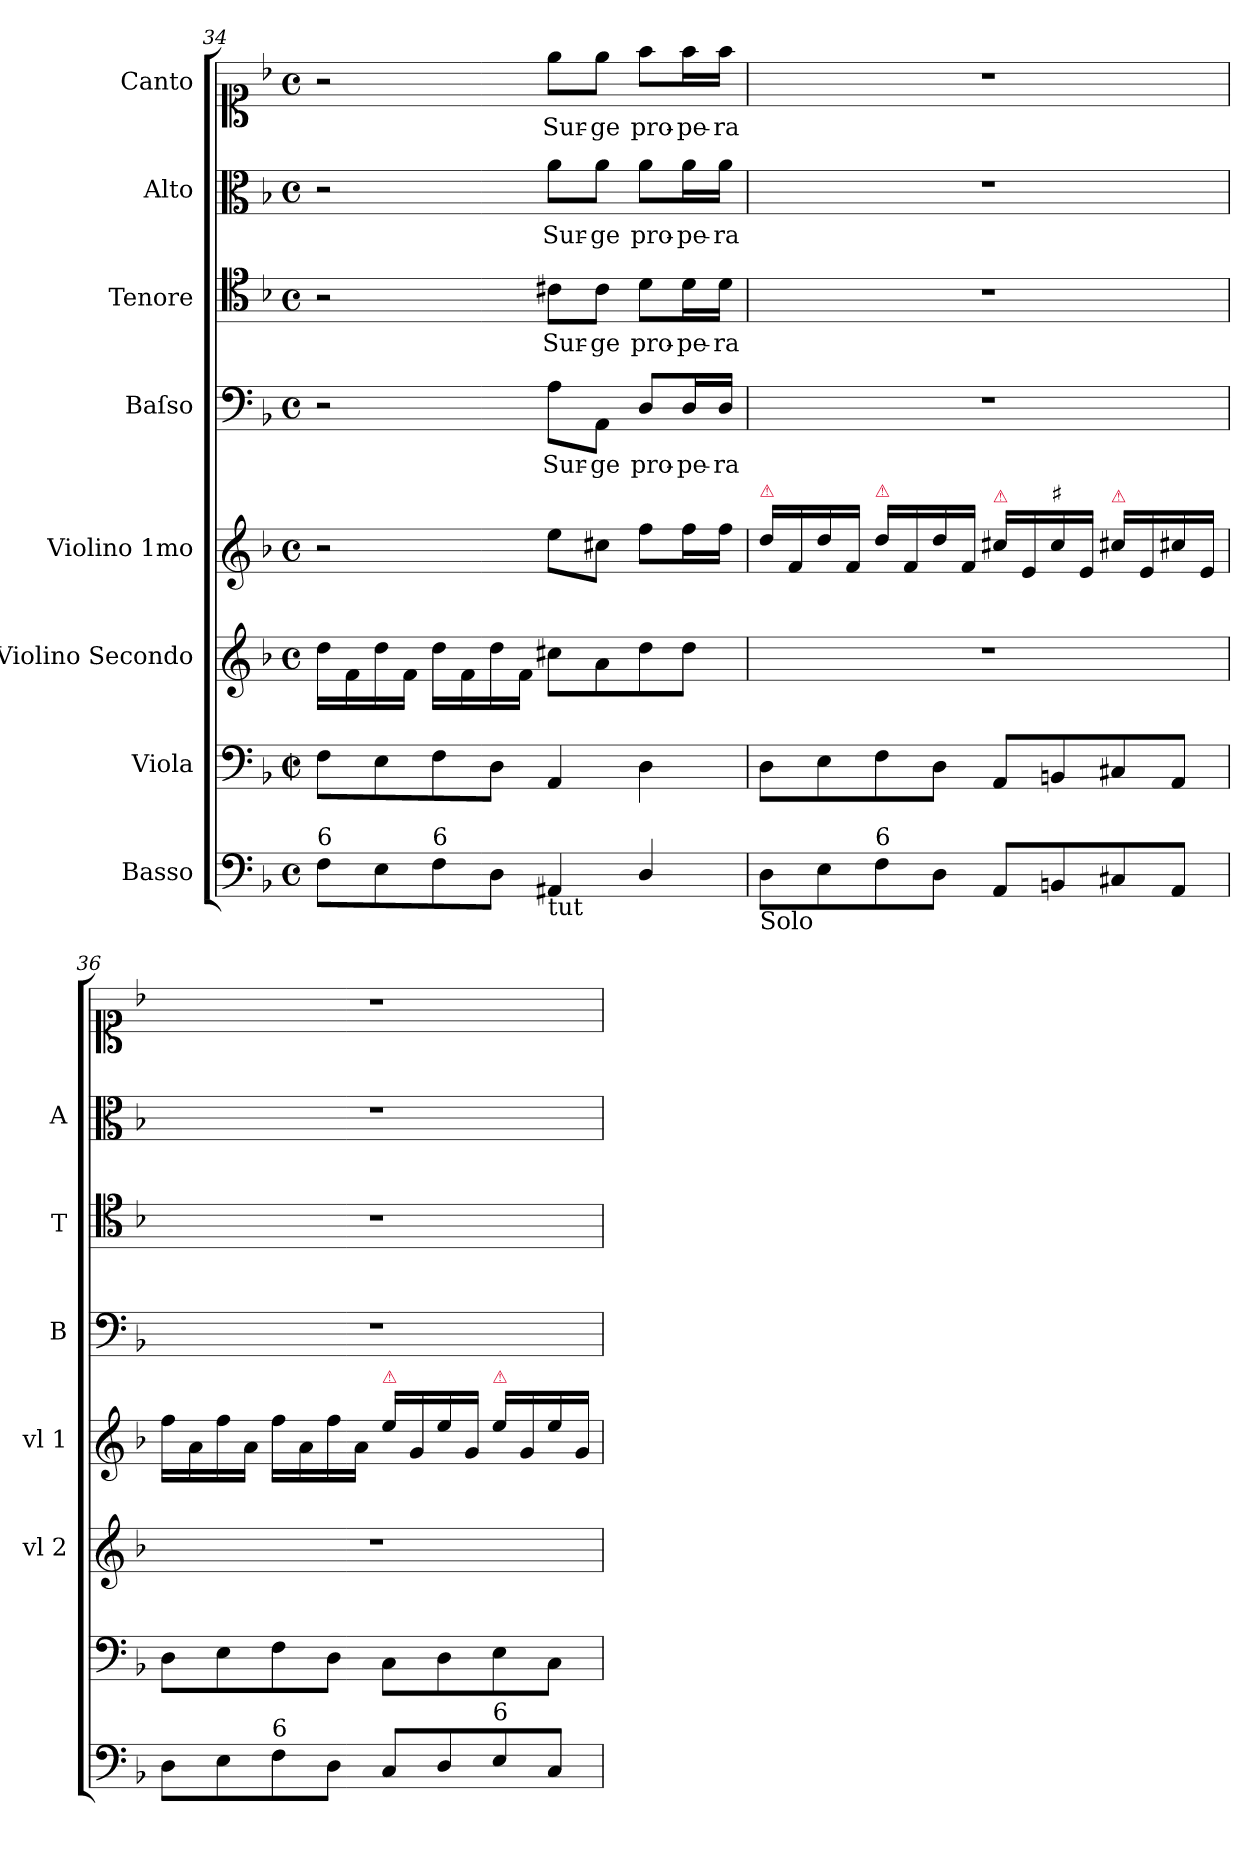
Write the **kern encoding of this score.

**kern	**kern	**kern	**kern	**kern	**text	**kern	**text	**kern	**text	**kern	**text
*part8	*part7	*part6	*part5	*part4	*part4	*part3	*part3	*part2	*part2	*part1	*part1
*staff8	*staff7	*staff6	*staff5	*staff4	*staff4	*staff3	*staff3	*staff2	*staff2	*staff1	*staff1
*I"Basso	*I"Viola	*I"Violino Secondo	*I"Violino 1mo	*I"Baſso	*	*I"Tenore	*	*I"Alto	*	*I"Canto	*
*	*	*I'vl 2	*I'vl 1	*I'B	*	*I'T	*	*I'A	*	*	*
*clefF4	*clefF4	*clefG2	*clefG2	*clefF4	*	*clefC4	*	*clefC3	*	*clefC1	*
*k[b-]	*k[b-]	*k[b-]	*k[b-]	*k[b-]	*	*k[b-]	*	*k[b-]	*	*k[b-]	*
*M4/4	*M4/4	*M4/4	*M4/4	*M4/4	*	*M4/4	*	*M4/4	*	*M4/4	*
*met(c)	*met(c|)	*met(c)	*met(c)	*met(c)	*	*met(c)	*	*met(c)	*	*met(c)	*
=34	=34	=34	=34	=34	=34	=34	=34	=34	=34	=34	=34
!LO:TX:a:t=6	!	!	!	!	!	!	!	!	!	!	!
8F\L	8F\L	16dd\LL	2r	2r	.	2r	.	2r	.	2r	.
.	.	16f\	.	.	.	.	.	.	.	.	.
8E\	8E\	16dd\	.	.	.	.	.	.	.	.	.
.	.	16f\JJ	.	.	.	.	.	.	.	.	.
!LO:TX:a:t=6	!	!	!	!	!	!	!	!	!	!	!
8F\	8F\	16dd\LL	.	.	.	.	.	.	.	.	.
.	.	16f\	.	.	.	.	.	.	.	.	.
8D\J	8D\J	16dd\	.	.	.	.	.	.	.	.	.
.	.	16f\JJ	.	.	.	.	.	.	.	.	.
!LO:TX:b:t=tut	!	!	!	!	!	!	!	!	!	!	!
4AA#X/	4AA/	8cc#X\L	8ee\L	8A\L	Sur-	8c#X\L	Sur-	8a\L	Sur-	8ee\L	Sur-
.	.	8a\	8cc#X\J	8AA\J	-ge	8c#\J	-ge	8a\J	-ge	8ee\J	-ge
4D/	4D\	8dd\	8ff\L	8D/L	pro-	8d\L	pro-	8a\L	pro-	8ff\L	pro-
.	.	8dd\J	16ff\L	16D/L	-pe-	16d\L	-pe-	16a\L	-pe-	16ff\L	-pe-
.	.	.	16ff\JJ	16D/JJ	-ra	16d\JJ	-ra	16a\JJ	-ra	16ff\JJ	-ra
=35	=35	=35	=35	=35	=35	=35	=35	=35	=35	=35	=35
!	!	!	!LO:TX:a:color=crimson:t=⚠	!	!	!	!	!	!	!	!
!LO:TX:b:t=Solo	!	!	!	!	!	!	!	!	!	!	!
8D\L	8D\L	1r	16dd\LL	1r	.	1r	.	1r	.	1r	.
.	.	.	16f/	.	.	.	.	.	.	.	.
8E\	8E\	.	16dd\	.	.	.	.	.	.	.	.
.	.	.	16f/JJ	.	.	.	.	.	.	.	.
!	!	!	!LO:TX:a:color=crimson:t=⚠	!	!	!	!	!	!	!	!
!LO:TX:a:t=6	!	!	!	!	!	!	!	!	!	!	!
8F\	8F\	.	16dd\LL	.	.	.	.	.	.	.	.
.	.	.	16f/	.	.	.	.	.	.	.	.
8D\J	8D\J	.	16dd\	.	.	.	.	.	.	.	.
.	.	.	16f/JJ	.	.	.	.	.	.	.	.
!	!	!	!LO:TX:a:color=crimson:t=⚠	!	!	!	!	!	!	!	!
8AA/L	8AA/L	.	16cc#X\LL	.	.	.	.	.	.	.	.
.	.	.	16e/	.	.	.	.	.	.	.	.
!	!	!	!LO:TX:a:t=♯	!	!	!	!	!	!	!	!
8BBn/	8BBn/	.	16cc#\	.	.	.	.	.	.	.	.
.	.	.	16e/JJ	.	.	.	.	.	.	.	.
!	!	!	!LO:TX:a:color=crimson:t=⚠	!	!	!	!	!	!	!	!
8C#X/	8C#X/	.	16cc#X\LL	.	.	.	.	.	.	.	.
.	.	.	16e/	.	.	.	.	.	.	.	.
8AA/J	8AA/J	.	16cc#X\	.	.	.	.	.	.	.	.
.	.	.	16e/JJ	.	.	.	.	.	.	.	.
=36	=36	=36	=36	=36	=36	=36	=36	=36	=36	=36	=36
8D\L	8D\L	1r	16ff\LL	1r	.	1r	.	1r	.	1r	.
.	.	.	16a\	.	.	.	.	.	.	.	.
8E\	8E\	.	16ff\	.	.	.	.	.	.	.	.
.	.	.	16a\JJ	.	.	.	.	.	.	.	.
!LO:TX:a:t=6	!	!	!	!	!	!	!	!	!	!	!
8F\	8F\	.	16ff\LL	.	.	.	.	.	.	.	.
.	.	.	16a\	.	.	.	.	.	.	.	.
8D\J	8D\J	.	16ff\	.	.	.	.	.	.	.	.
.	.	.	16a\JJ	.	.	.	.	.	.	.	.
!	!	!	!LO:TX:a:color=crimson:t=⚠	!	!	!	!	!	!	!	!
8C/L	8C\L	.	16ee\LL	.	.	.	.	.	.	.	.
.	.	.	16g/	.	.	.	.	.	.	.	.
8D/	8D\	.	16ee\	.	.	.	.	.	.	.	.
.	.	.	16g/JJ	.	.	.	.	.	.	.	.
!	!	!	!LO:TX:a:color=crimson:t=⚠	!	!	!	!	!	!	!	!
!LO:TX:a:t=6	!	!	!	!	!	!	!	!	!	!	!
8E/	8E\	.	16ee/LL	.	.	.	.	.	.	.	.
.	.	.	16g\	.	.	.	.	.	.	.	.
8C/J	8C\J	.	16ee/	.	.	.	.	.	.	.	.
.	.	.	16g\JJ	.	.	.	.	.	.	.	.
=	=	=	=	=	=	=	=	=	=	=	=
*-	*-	*-	*-	*-	*-	*-	*-	*-	*-	*-	*-
